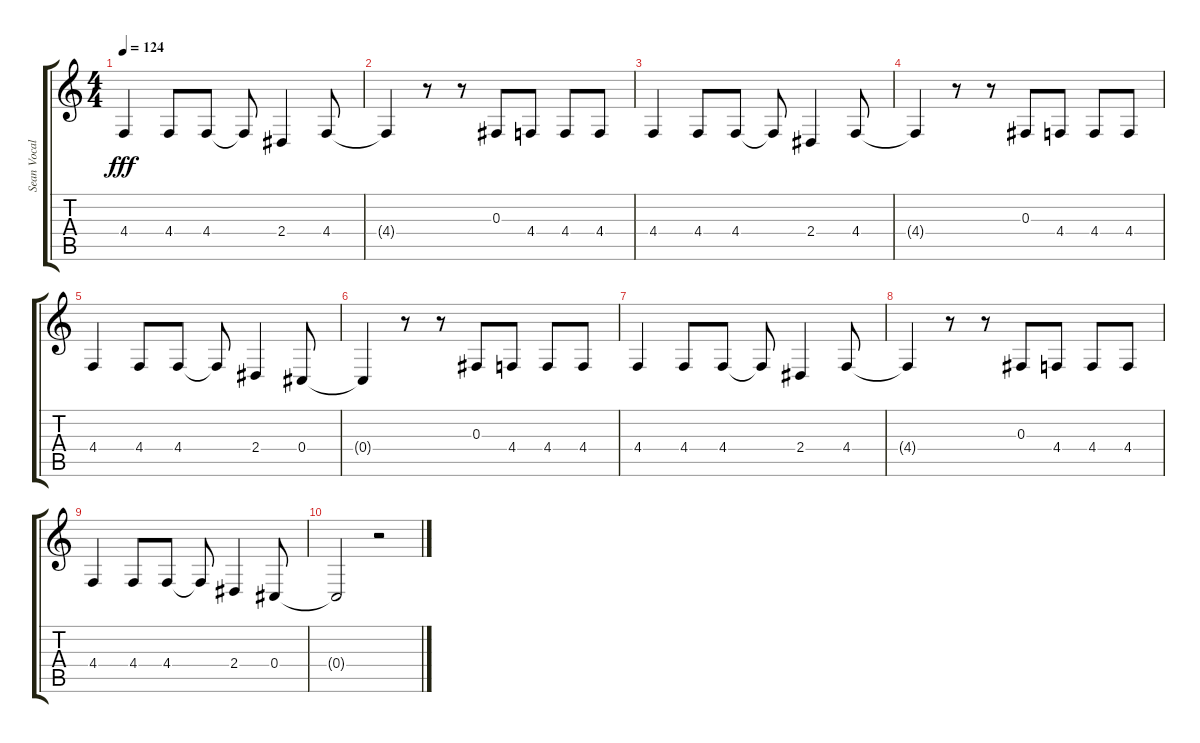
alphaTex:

\track ("Sean Vocals" "Sean Vocal") {instrument clarinet}
\staff {score tabs}
\tuning (Eb4 Bb3 Gb3 Db3 Ab2 Eb2) {hide}
\ts (4 4)
\tempo 124
\clef g2
\ks c
4.4.4{dy fff} 4.4.8 4.4.8 4.4{t}.8 2.4.4 4.4.8 |
4.4{t}.4 r.8 r.8 0.3.8 4.4.8 4.4.8 4.4.8 |
4.4.4 4.4.8 4.4.8 4.4{t}.8 2.4.4 4.4.8 |
4.4{t}.4 r.8 r.8 0.3.8 4.4.8 4.4.8 4.4.8 |
4.4.4 4.4.8 4.4.8 4.4{t}.8 2.4.4 0.4.8 |
0.4{t}.4 r.8 r.8 0.3.8 4.4.8 4.4.8 4.4.8 |
4.4.4 4.4.8 4.4.8 4.4{t}.8 2.4.4 4.4.8 |
4.4{t}.4 r.8 r.8 0.3.8 4.4.8 4.4.8 4.4.8 |
4.4.4 4.4.8 4.4.8 4.4{t}.8 2.4.4 0.4.8 |
0.4{t}.2 r.2
